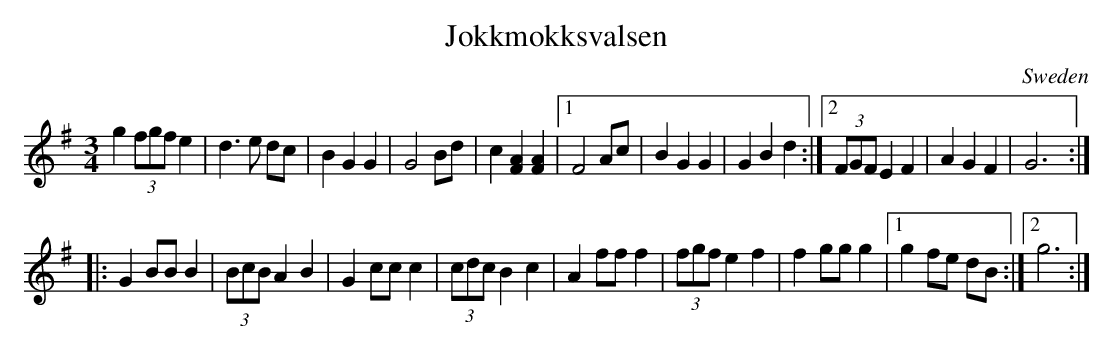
X:1
T:Jokkmokksvalsen
O:Sweden
M:3/4
K:G
g2 (3fgf e2 | d3e dc | B2G2G2 | G4 Bd |\
c2 [F2A2] [F2A2] |1 F4 Ac | B2G2G2 | G2B2d2 :|2\
(3FGF E2 F2 | A2 G2 F2 | G6 :|
|:G2 BBB2 | (3BcB A2B2 | G2ccc2 | (3cdc B2c2|\
A2fff2 | (3fgf e2f2 | f2ggg2 \
|1g2fe dB :|2 g6:|
